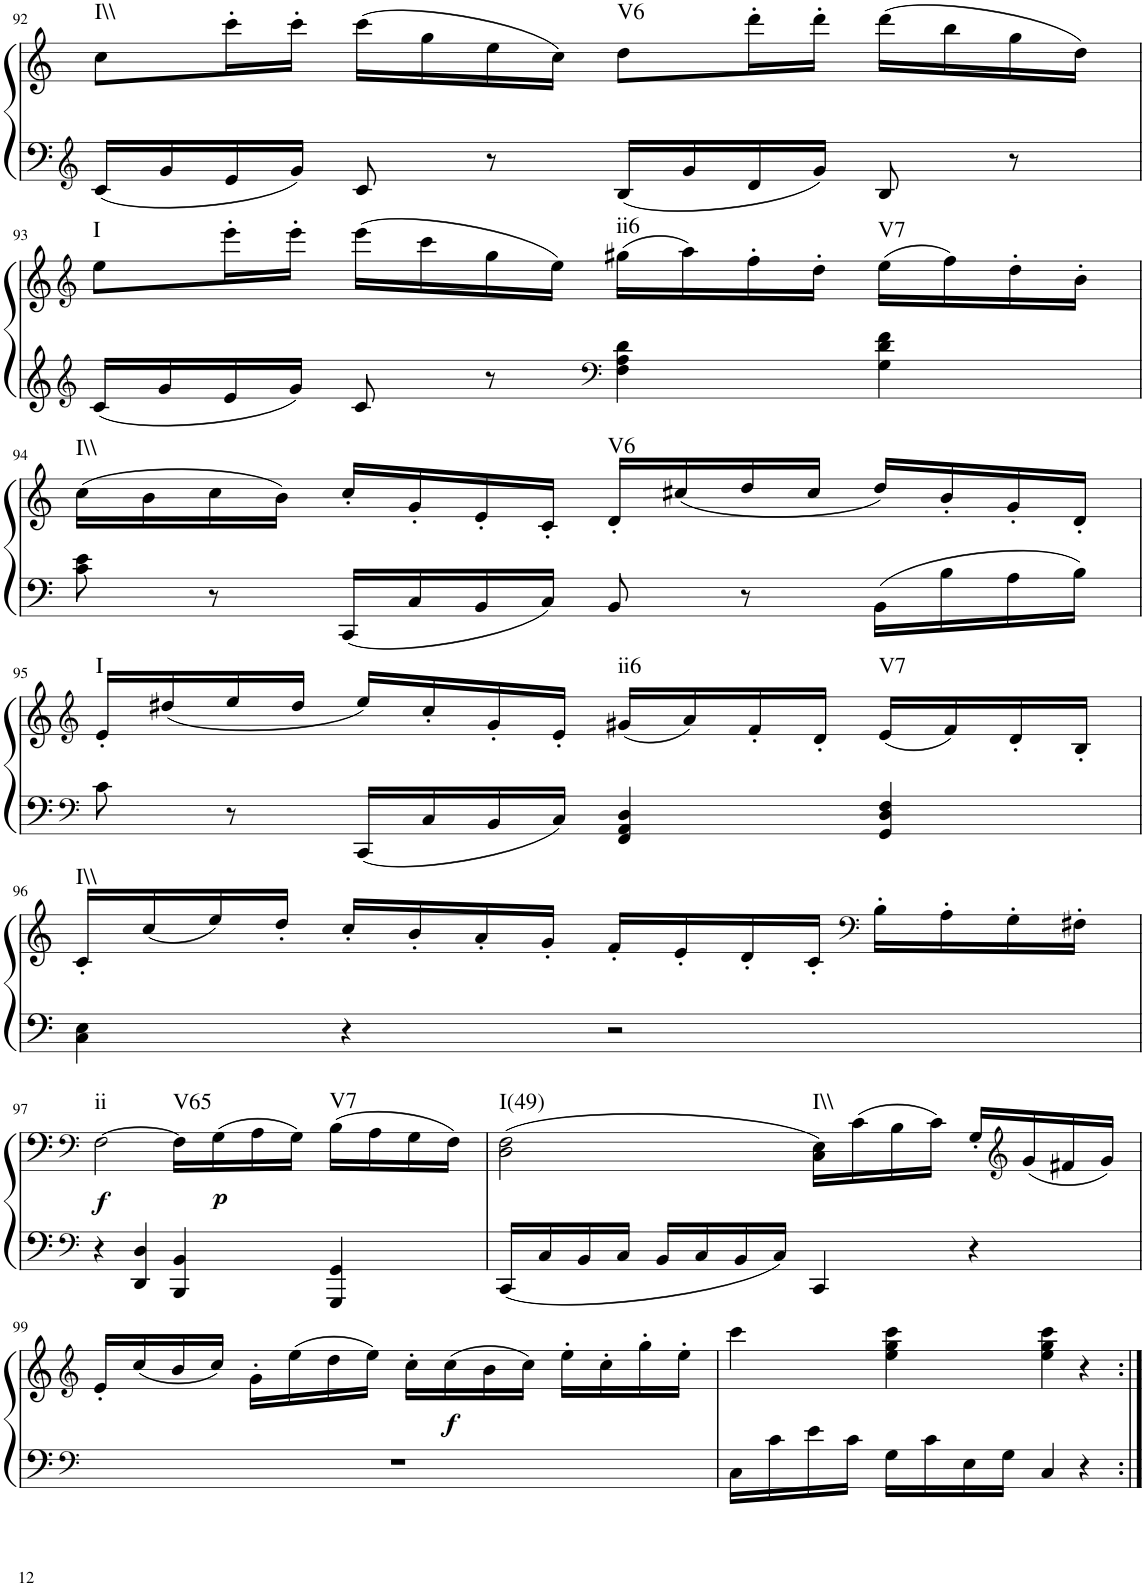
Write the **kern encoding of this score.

**kern	**kern	**dynam	**harte
*part1	*part1	*part1	*part1
*staff2	*staff1	*staff1/2	*
*I"Klavier linke Hand	*	*	*
!!LO:PB:g=z
*clefG2	*clefG2	*	*
*k[]	*k[]	*	*
*M4/4	*M4/4	*	*
=92	=92	=92	=92
!	!	!	!LO:H:kt=I\\
16c/LL	8cc\L	.	N
16g/	.	.	.
16e/	16ccc'\L	.	.
16g/JJ	16ccc'\JJ	.	.
8c/	(16ccc\LL	.	.
.	16gg\	.	.
8r	16ee\	.	.
.	16cc\JJ)	.	.
!	!	!	!LO:H:kt=V6
16B/LL	8dd\L	.	N
16g/	.	.	.
16d/	16ddd'\L	.	.
16g/JJ	16ddd'\JJ	.	.
8B/	(16ddd\LL	.	.
.	16bb\	.	.
8r	16gg\	.	.
.	16dd\JJ)	.	.
!!LO:LB:g=z
=93	=93	=93	=93
*clefG2	*clefG2	*	*
!	!	!	!LO:H:kt=I
16c/LL	8ee\L	.	N
16g/	.	.	.
16e/	16eee'\L	.	.
16g/JJ	16eee'\JJ	.	.
8c/	(16eee\LL	.	.
.	16ccc\	.	.
8r	16gg\	.	.
.	16ee\JJ)	.	.
*clefF4	*	*	*
!	!	!	!LO:H:kt=ii6
4F\ 4A\ 4d\	(16gg#X\LL	.	N
.	16aa\)	.	.
.	16ff'\	.	.
.	16dd'\JJ	.	.
!	!	!	!LO:H:kt=V7
4G\ 4d\ 4f\	(16ee\LL	.	N
.	16ff\)	.	.
.	16dd'\	.	.
.	16b'\JJ	.	.
!!LO:LB:g=z
=94	=94	=94	=94
!	!	!	!LO:H:kt=I\\
8c\ 8e\	(16cc\LL	.	N
.	16b\	.	.
8r	16cc\	.	.
.	16b\JJ)	.	.
16CC/LL	16cc'/LL	.	.
16C/	16g'/	.	.
16BB/	16e'/	.	.
16C/JJ	16c'/JJ	.	.
!	!	!	!LO:H:kt=V6
8BB/	16d'/LL	.	N
.	(16cc#X/	.	.
8r	16dd/	.	.
.	16cc#/JJ	.	.
16BB\LL	16dd/LL)	.	.
16B\	16b'/	.	.
16A\	16g'/	.	.
16B\JJ	16d'/JJ	.	.
!!LO:LB:g=z
=95	=95	=95	=95
*clefF4	*clefG2	*	*
!	!	!	!LO:H:kt=I
8c\	16e'/LL	.	N
.	(16dd#X/	.	.
8r	16ee/	.	.
.	16dd#/JJ	.	.
16CC/LL	16ee/LL)	.	.
16C/	16cc'/	.	.
16BB/	16g'/	.	.
16C/JJ	16e'/JJ	.	.
!	!	!	!LO:H:kt=ii6
4FF/ 4AA/ 4D/	(16g#X/LL	.	N
.	16a/)	.	.
.	16f'/	.	.
.	16d'/JJ	.	.
!	!	!	!LO:H:kt=V7
4GG/ 4D/ 4F/	(16e/LL	.	N
.	16f/)	.	.
.	16d'/	.	.
.	16B'/JJ	.	.
!!LO:LB:g=z
=96	=96	=96	=96
!	!	!	!LO:H:kt=I\\
4C\ 4E\	16c'/LL	.	N
.	(16cc/	.	.
.	16ee/)	.	.
.	16dd'/JJ	.	.
4r	16cc'/LL	.	.
.	16b'/	.	.
.	16a'/	.	.
.	16g'/JJ	.	.
2r	16f'/LL	.	.
.	16e'/	.	.
.	16d'/	.	.
.	16c'/JJ	.	.
*	*clefF4	*	*
.	16B'\LL	.	.
.	16A'\	.	.
.	16G'\	.	.
.	16F#X'\JJ	.	.
!!LO:LB:g=z
=97	=97	=97	=97
*clefF4	*clefF4	*	*
!	!	!LO:DY:b	!LO:H:kt=ii
4r	[2F\	f	N
4DD/ 4D/	.	.	.
!	!	!	!LO:H:kt=V65
4BBB/ 4BB/	16F\LL]	.	N
!	!	!LO:DY:b	!
.	(16G\	p	.
.	16A\	.	.
.	16G\JJ)	.	.
!	!	!	!LO:H:kt=V7
4GGG/ 4GG/	(16B\LL	.	N
.	16A\	.	.
.	16G\	.	.
.	16F\JJ)	.	.
=98	=98	=98	=98
!	!	!	!LO:H:kt=I(49)
16CC/LL	(2D\ 2F\	.	N
16C/	.	.	.
16BB/	.	.	.
16C/JJ	.	.	.
16BB/LL	.	.	.
16C/	.	.	.
16BB/	.	.	.
16C/JJ	.	.	.
!	!	!	!LO:H:kt=I\\
4CC/	16C\ 16E\LL)	.	N
.	(16c\	.	.
.	16B\	.	.
.	16c\JJ)	.	.
4r	16G'/LL	.	.
*	*clefG2	*	*
.	(16g/	.	.
.	16f#X/	.	.
.	16g/JJ)	.	.
!!LO:LB:g=z
=99	=99	=99	=99
*clefF4	*clefG2	*	*
1r	16e'/LL	.	.
.	(16cc/	.	.
.	16b/	.	.
.	16cc/JJ)	.	.
.	16g'\LL	.	.
.	(16ee\	.	.
.	16dd\	.	.
.	16ee\JJ)	.	.
.	16cc'\LL	.	.
!	!	!LO:DY:b	!
.	(16cc\	f	.
.	16b\	.	.
.	16cc\JJ)	.	.
.	16ee'\LL	.	.
.	16cc'\	.	.
.	16gg'\	.	.
.	16ee'\JJ	.	.
=100	=100	=100	=100
16C\LL	4ccc\	.	.
16c\	.	.	.
16e\	.	.	.
16c\JJ	.	.	.
16G\LL	4ee\ 4gg\ 4ccc\	.	.
16c\	.	.	.
16E\	.	.	.
16G\JJ	.	.	.
4C/	4ee\ 4gg\ 4ccc\	.	.
4r	4r	.	.
=:|!	=:|!	=:|!	=:|!
*-	*-	*-	*-
